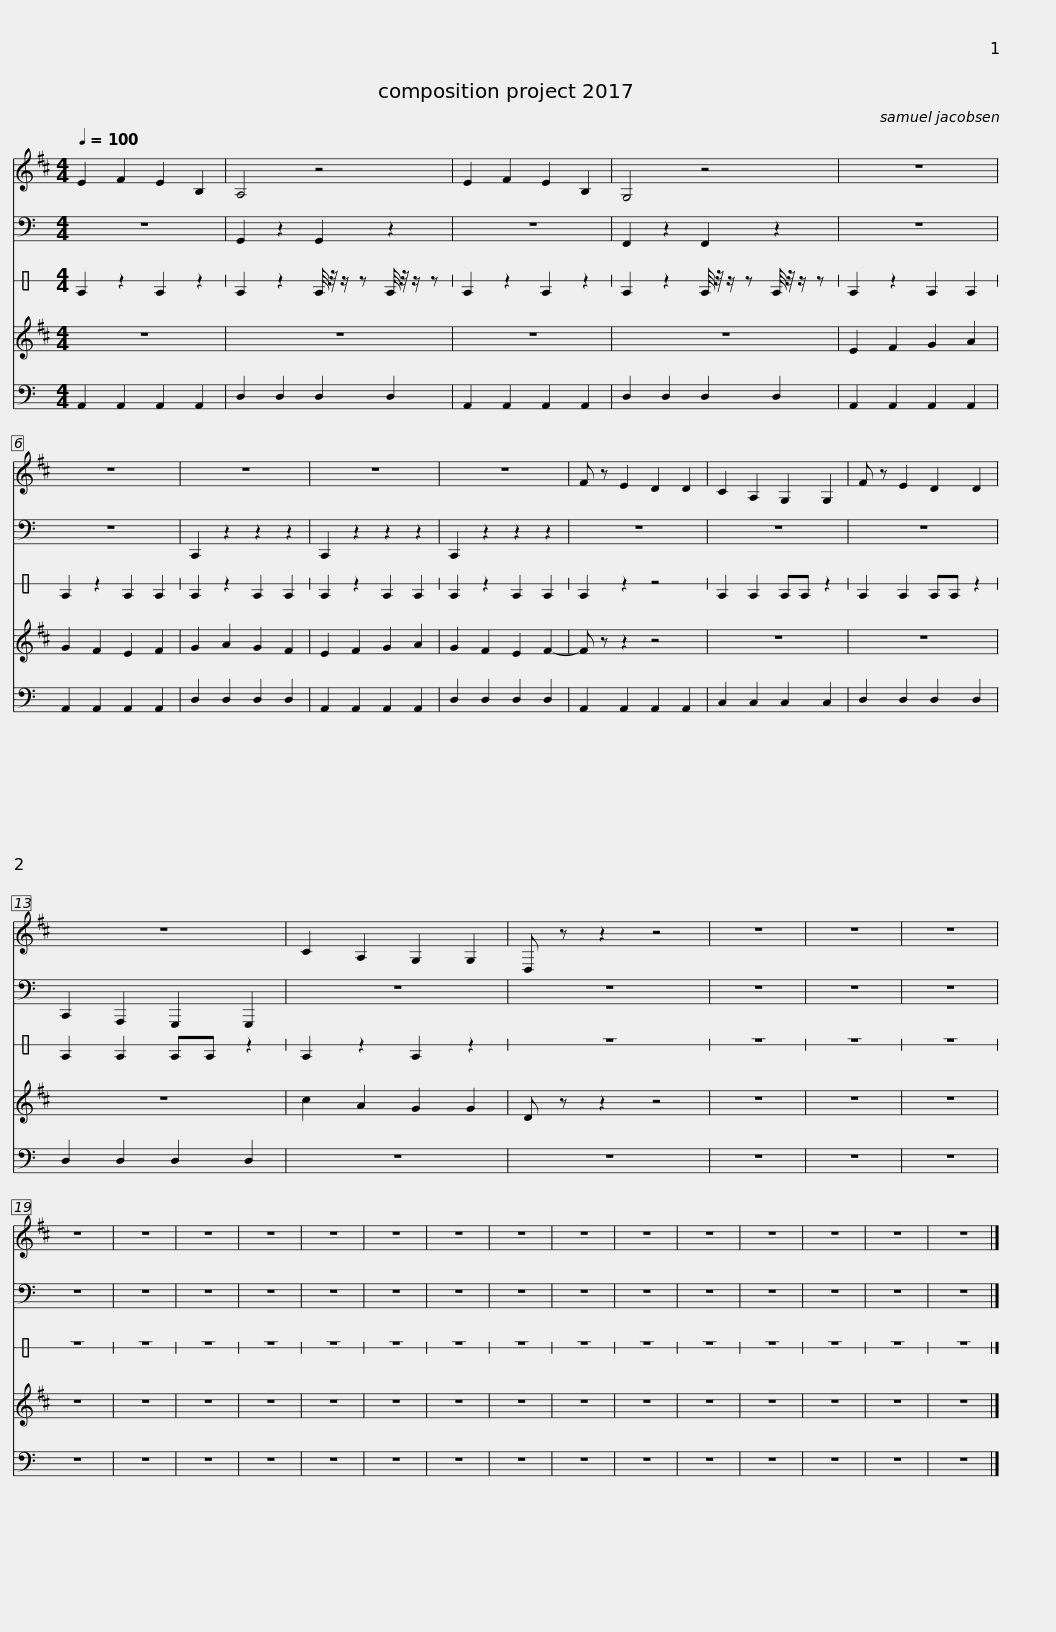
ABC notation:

X:1
%%score 1 2 3 4 5
L:1/8
Q:1/4=100
M:4/4
I:linebreak $
K:C
V:1 treble transpose=-14
V:2 bass
V:3 perc stafflines=1
K:none
V:4 treble transpose=-2
V:5 bass
V:1
[K:D] E2 F2 E2 B,2 | A,4 z4 | E2 F2 E2 B,2 | G,4 z4 | z8 | %5
 z8 |$ z8 | z8 | z8 | F z E2 D2 D2 | %10
 C2 A,2 G,2 G,2 | F z E2 D2 D2 | z8 |$ C2 A,2 G,2 G,2 | D, z z2 z4 | %15
 z8 | z8 | z8 | z8 | z8 | %20
 z8 | z8 | z8 | z8 | z8 | %25
 z8 | z8 |$ z8 | z8 | z8 | %30
 z8 | z8 | z8 |] %33
V:2
 z8 | G,,2 z2 G,,2 z2 | z8 | F,,2 z2 F,,2 z2 | z8 | %5
 z8 |$ C,,2 z2 z2 z2 | C,,2 z2 z2 z2 | C,,2 z2 z2 z2 | z8 | %10
 z8 | z8 | C,,2 A,,,2 G,,,2 G,,,2 |$ z8 | z8 | %15
 z8 | z8 | z8 | z8 | z8 | %20
 z8 | z8 | z8 | z8 | z8 | %25
 z8 | z8 |$ z8 | z8 | z8 | %30
 z8 | z8 | z8 |] %33
V:3
 E2 z2 E2 z2 | E2 z2 E/4 z/4 z/ z E/4 z/4 z/ z | E2 z2 E2 z2 | E2 z2 E/4 z/4 z/ z E/4 z/4 z/ z | E2 z2 E2 E2 | %5
 E2 z2 E2 E2 |$ E2 z2 E2 E2 | E2 z2 E2 E2 | E2 z2 E2 E2 | E2 z2 z4 | %10
 E2 E2 EE z2 | E2 E2 EE z2 | E2 E2 EE z2 |$ E2 z2 E2 z2 | z8 | %15
 z8 | z8 | z8 | z8 | z8 | %20
 z8 | z8 | z8 | z8 | z8 | %25
 z8 | z8 |$ z8 | z8 | z8 | %30
 z8 | z8 | z8 |] %33
V:4
[K:D] z8 | z8 | z8 | z8 | E2 F2 G2 A2 | %5
 G2 F2 E2 F2 |$ G2 A2 G2 F2 | E2 F2 G2 A2 | G2 F2 E2 F2- | F z z2 z4 | %10
 z8 | z8 | z8 |$ c2 A2 G2 G2 | D z z2 z4 | %15
 z8 | z8 | z8 | z8 | z8 | %20
 z8 | z8 | z8 | z8 | z8 | %25
 z8 | z8 |$ z8 | z8 | z8 | %30
 z8 | z8 | z8 |] %33
V:5
 A,,2 A,,2 A,,2 A,,2 | D,2 D,2 D,2 D,2 | A,,2 A,,2 A,,2 A,,2 | D,2 D,2 D,2 D,2 | A,,2 A,,2 A,,2 A,,2 | %5
 A,,2 A,,2 A,,2 A,,2 |$ D,2 D,2 D,2 D,2 | A,,2 A,,2 A,,2 A,,2 | D,2 D,2 D,2 D,2 | A,,2 A,,2 A,,2 A,,2 | %10
 C,2 C,2 C,2 C,2 | D,2 D,2 D,2 D,2 | D,2 D,2 D,2 D,2 |$ z8 | z8 | %15
 z8 | z8 | z8 | z8 | z8 | %20
 z8 | z8 | z8 | z8 | z8 | %25
 z8 | z8 |$ z8 | z8 | z8 | %30
 z8 | z8 | z8 |] %33
